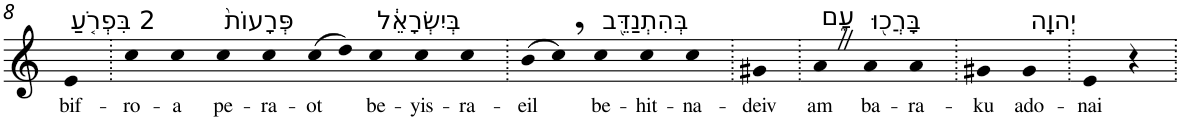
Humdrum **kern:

**kern	**text
*part1	*part1
*staff1	*staff1
*I"Piano	*
*I'Pno	*
!!LO:PB:g=z
*clefG2	*
*k[]	*
=8	=8
!LO:TX:a:t=2 בִּפְרֹ֤עַ	!
!	!LO:LY:b
4e	bif-
=9.	=9.
!	!LO:LY:b
4cc	-ro-
!	!LO:LY:b
4cc	-a
!LO:TX:a:t=פְּרָעוֹת֙	!
!	!LO:LY:b
4cc	pe-
!	!LO:LY:b
4cc	-ra-
!	!LO:LY:b
(>8cc	-ot
8dd)	.
!LO:TX:a:t=בְּיִשְׂרָאֵ֔ל	!
!	!LO:LY:b
4cc	be-
!	!LO:LY:b
4cc	-yis-
!	!LO:LY:b
4cc	-ra-
=10.	=10.
!	!LO:LY:b
(>8b	-eil
8cc,)	.
!LO:TX:a:t=בְּהִתְנַדֵּ֖ב	!
!	!LO:LY:b
4cc	be-
!	!LO:LY:b
4cc	-hit-
!	!LO:LY:b
4cc	-na-
=11.	=11.
!	!LO:LY:b
4g#X	-deiv
=12.	=12.
!LO:TX:a:t=עָ֑ם	!
!	!LO:LY:b
4aZ	am
!LO:TX:a:t=בָּרֲכ֖וּ	!
!	!LO:LY:b
4a	ba-
!	!LO:LY:b
4a	-ra-
=13.	=13.
!	!LO:LY:b
4g#X	-ku
!LO:TX:a:t=יְהוָֽה	!
!	!LO:LY:b
4g#	ado-
=14.	=14.
!	!LO:LY:b
4e	-nai
4r	.
=.	=.
*-	*-
